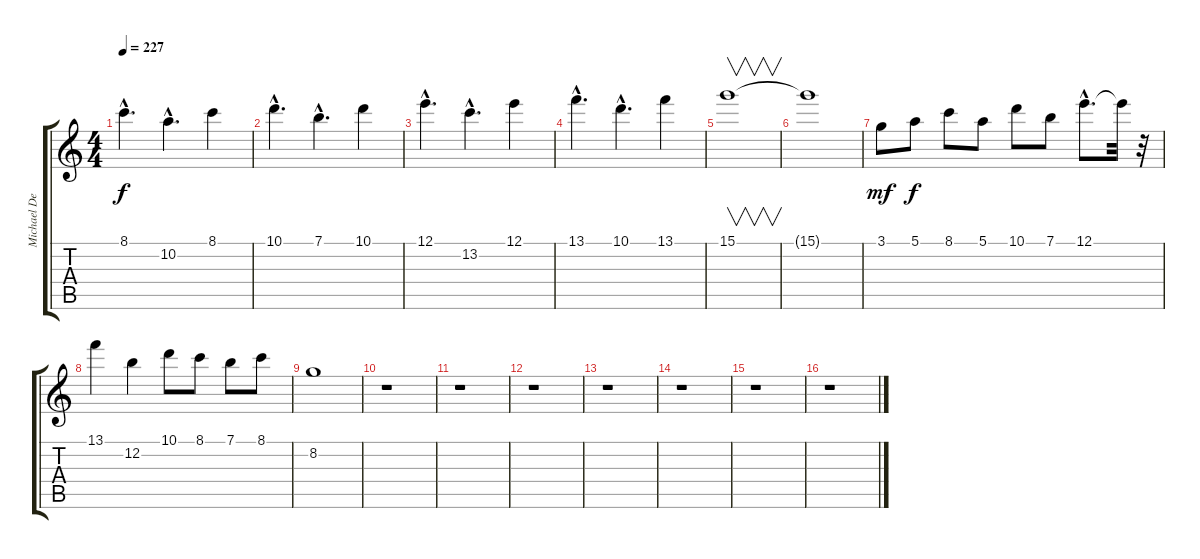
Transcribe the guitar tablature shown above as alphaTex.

\track ("Michael Denner" "Michael De") {instrument overdrivenguitar}
\staff {score tabs}
\tuning (E4 B3 G3 D3 A2 E2) {hide}
\ts (4 4)
\tempo 227
\clef g2
\ks c
8.1{hac}.4{d dy f} 10.2{hac}.4{d} 8.1.4 |
10.1{hac}.4{d} 7.1{hac}.4{d} 10.1.4 |
12.1{hac}.4{d} 13.2{hac}.4{d} 12.1.4 |
13.1{hac}.4{d} 10.1{hac}.4{d} 13.1.4 |
15.1.1{v} |
15.1{t}.1 |
3.1.8{dy mf} 5.1.8{dy f} 8.1.8 5.1.8 10.1.8 7.1.8 12.1{hac}.8{d} 12.1{t}.32 r.32 |
13.1.4 12.2.4 10.1.8 8.1.8 7.1.8 8.1.8 |
8.2.1 |
r.1 |
r.1 |
r.1 |
r.1 |
r.1 |
r.1 |
r.1
